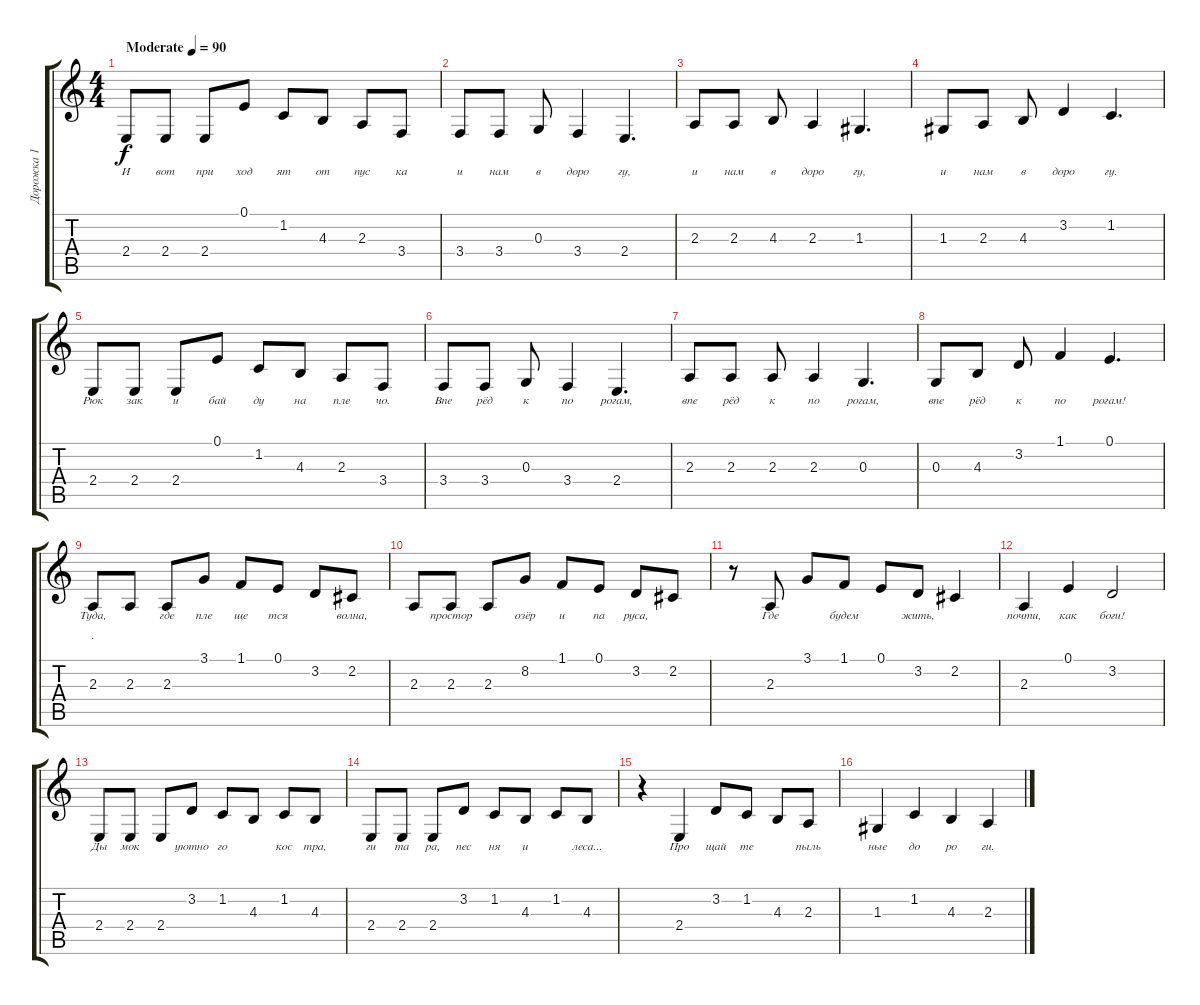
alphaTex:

\track ("Дорожка 1" "Дорожка 1") {instrument cello}
\staff {score tabs}
\tuning (E4 B3 G3 D3 A2 E2) {hide}
\ts (4 4)
\tempo (90 "Moderate")
\clef g2
\ks c
2.4.8{lyrics (0 "И") lyrics (1 "") lyrics (2 "") lyrics (3 "") lyrics (4 "") dy f instrument cello} 2.4.8{lyrics (0 "вот") lyrics (1 "") lyrics (2 "") lyrics (3 "") lyrics (4 "")} 2.4.8{lyrics (0 "при") lyrics (1 "") lyrics (2 "") lyrics (3 "") lyrics (4 "")} 0.1.8{lyrics (0 "ход") lyrics (1 "") lyrics (2 "") lyrics (3 "") lyrics (4 "")} 1.2.8{lyrics (0 "ят") lyrics (1 "") lyrics (2 "") lyrics (3 "") lyrics (4 "")} 4.3.8{lyrics (0 "от") lyrics (1 "") lyrics (2 "") lyrics (3 "") lyrics (4 "")} 2.3.8{lyrics (0 "пус") lyrics (1 "") lyrics (2 "") lyrics (3 "") lyrics (4 "")} 3.4.8{lyrics (0 "ка") lyrics (1 "") lyrics (2 "") lyrics (3 "") lyrics (4 "")} |
3.4.8{lyrics (0 "и") lyrics (1 "") lyrics (2 "") lyrics (3 "") lyrics (4 "")} 3.4.8{lyrics (0 "нам") lyrics (1 "") lyrics (2 "") lyrics (3 "") lyrics (4 "")} 0.3.8{lyrics (0 "в") lyrics (1 "") lyrics (2 "") lyrics (3 "") lyrics (4 "")} 3.4.4{lyrics (0 "доро") lyrics (1 "") lyrics (2 "") lyrics (3 "") lyrics (4 "")} 2.4.4{d lyrics (0 "гу,") lyrics (1 "") lyrics (2 "") lyrics (3 "") lyrics (4 "")} |
2.3.8{lyrics (0 "и") lyrics (1 "") lyrics (2 "") lyrics (3 "") lyrics (4 "")} 2.3.8{lyrics (0 "нам") lyrics (1 "") lyrics (2 "") lyrics (3 "") lyrics (4 "")} 4.3.8{lyrics (0 "в") lyrics (1 "") lyrics (2 "") lyrics (3 "") lyrics (4 "")} 2.3.4{lyrics (0 "доро") lyrics (1 "") lyrics (2 "") lyrics (3 "") lyrics (4 "")} 1.3.4{d lyrics (0 "гу,") lyrics (1 "") lyrics (2 "") lyrics (3 "") lyrics (4 "")} |
1.3.8{lyrics (0 "и") lyrics (1 "") lyrics (2 "") lyrics (3 "") lyrics (4 "")} 2.3.8{lyrics (0 "нам") lyrics (1 "") lyrics (2 "") lyrics (3 "") lyrics (4 "")} 4.3.8{lyrics (0 "в") lyrics (1 "") lyrics (2 "") lyrics (3 "") lyrics (4 "")} 3.2.4{lyrics (0 "доро") lyrics (1 "") lyrics (2 "") lyrics (3 "") lyrics (4 "")} 1.2.4{d lyrics (0 "гу.") lyrics (1 "") lyrics (2 "") lyrics (3 "") lyrics (4 "")} |
2.4.8{lyrics (0 "Рюк") lyrics (1 "") lyrics (2 "") lyrics (3 "") lyrics (4 "")} 2.4.8{lyrics (0 "зак") lyrics (1 "") lyrics (2 "") lyrics (3 "") lyrics (4 "")} 2.4.8{lyrics (0 "и") lyrics (1 "") lyrics (2 "") lyrics (3 "") lyrics (4 "")} 0.1.8{lyrics (0 "бай") lyrics (1 "") lyrics (2 "") lyrics (3 "") lyrics (4 "")} 1.2.8{lyrics (0 "ду") lyrics (1 "") lyrics (2 "") lyrics (3 "") lyrics (4 "")} 4.3.8{lyrics (0 "на") lyrics (1 "") lyrics (2 "") lyrics (3 "") lyrics (4 "")} 2.3.8{lyrics (0 "пле") lyrics (1 "") lyrics (2 "") lyrics (3 "") lyrics (4 "")} 3.4.8{lyrics (0 "чо.") lyrics (1 "") lyrics (2 "") lyrics (3 "") lyrics (4 "")} |
3.4.8{lyrics (0 "Впе") lyrics (1 "") lyrics (2 "") lyrics (3 "") lyrics (4 "")} 3.4.8{lyrics (0 "рёд") lyrics (1 "") lyrics (2 "") lyrics (3 "") lyrics (4 "")} 0.3.8{lyrics (0 "к") lyrics (1 "") lyrics (2 "") lyrics (3 "") lyrics (4 "")} 3.4.4{lyrics (0 "по") lyrics (1 "") lyrics (2 "") lyrics (3 "") lyrics (4 "")} 2.4.4{d lyrics (0 "рогам,") lyrics (1 "") lyrics (2 "") lyrics (3 "") lyrics (4 "")} |
2.3.8{lyrics (0 "впе") lyrics (1 "") lyrics (2 "") lyrics (3 "") lyrics (4 "")} 2.3.8{lyrics (0 "рёд") lyrics (1 "") lyrics (2 "") lyrics (3 "") lyrics (4 "")} 2.3.8{lyrics (0 "к") lyrics (1 "") lyrics (2 "") lyrics (3 "") lyrics (4 "")} 2.3.4{lyrics (0 "по") lyrics (1 "") lyrics (2 "") lyrics (3 "") lyrics (4 "")} 0.3.4{d lyrics (0 "рогам,") lyrics (1 "") lyrics (2 "") lyrics (3 "") lyrics (4 "")} |
0.3.8{lyrics (0 "впе") lyrics (1 "") lyrics (2 "") lyrics (3 "") lyrics (4 "")} 4.3.8{lyrics (0 "рёд") lyrics (1 "") lyrics (2 "") lyrics (3 "") lyrics (4 "")} 3.2.8{lyrics (0 "к") lyrics (1 "") lyrics (2 "") lyrics (3 "") lyrics (4 "")} 1.1.4{lyrics (0 "по") lyrics (1 "") lyrics (2 "") lyrics (3 "") lyrics (4 "")} 0.1.4{d lyrics (0 "рогам!") lyrics (1 "") lyrics (2 "") lyrics (3 "") lyrics (4 "")} |
2.3.8{lyrics (0 "Туда,") lyrics (1 "") lyrics (2 ".") lyrics (3 "") lyrics (4 "")} 2.3.8{lyrics (0 "") lyrics (1 "") lyrics (2 "") lyrics (3 "") lyrics (4 "")} 2.3.8{lyrics (0 "где") lyrics (1 "") lyrics (2 "") lyrics (3 "") lyrics (4 "")} 3.1.8{lyrics (0 "пле") lyrics (1 "") lyrics (2 "") lyrics (3 "") lyrics (4 "")} 1.1.8{lyrics (0 "ще") lyrics (1 "") lyrics (2 "") lyrics (3 "") lyrics (4 "")} 0.1.8{lyrics (0 "тся") lyrics (1 "") lyrics (2 "") lyrics (3 "") lyrics (4 "")} 3.2.8{lyrics (0 "") lyrics (1 "") lyrics (2 "") lyrics (3 "") lyrics (4 "")} 2.2.8{lyrics (0 "волна,") lyrics (1 "") lyrics (2 "") lyrics (3 "") lyrics (4 "")} |
2.3.8{lyrics (0 "") lyrics (1 "") lyrics (2 "") lyrics (3 "") lyrics (4 "")} 2.3.8{lyrics (0 "простор") lyrics (1 "") lyrics (2 "") lyrics (3 "") lyrics (4 "")} 2.3.8{lyrics (0 "") lyrics (1 "") lyrics (2 "") lyrics (3 "") lyrics (4 "")} 8.2.8{lyrics (0 "озёр") lyrics (1 "") lyrics (2 "") lyrics (3 "") lyrics (4 "")} 1.1.8{lyrics (0 "и") lyrics (1 "") lyrics (2 "") lyrics (3 "") lyrics (4 "")} 0.1.8{lyrics (0 "па") lyrics (1 "") lyrics (2 "") lyrics (3 "") lyrics (4 "")} 3.2.8{lyrics (0 "руса,") lyrics (1 "") lyrics (2 "") lyrics (3 "") lyrics (4 "")} 2.2.8{lyrics (0 "") lyrics (1 "") lyrics (2 "") lyrics (3 "") lyrics (4 "")} |
r.8 2.3.8{lyrics (0 "Где") lyrics (1 "") lyrics (2 "") lyrics (3 "") lyrics (4 "")} 3.1.8{lyrics (0 "") lyrics (1 "") lyrics (2 "") lyrics (3 "") lyrics (4 "")} 1.1.8{lyrics (0 "будем") lyrics (1 "") lyrics (2 "") lyrics (3 "") lyrics (4 "")} 0.1.8{lyrics (0 "") lyrics (1 "") lyrics (2 "") lyrics (3 "") lyrics (4 "")} 3.2.8{lyrics (0 "жить,") lyrics (1 "") lyrics (2 "") lyrics (3 "") lyrics (4 "")} 2.2.4{lyrics (0 "") lyrics (1 "") lyrics (2 "") lyrics (3 "") lyrics (4 "")} |
2.3.4{lyrics (0 "почти,") lyrics (1 "") lyrics (2 "") lyrics (3 "") lyrics (4 "")} 0.1.4{lyrics (0 "как") lyrics (1 "") lyrics (2 "") lyrics (3 "") lyrics (4 "")} 3.2.2{lyrics (0 "боги!") lyrics (1 "") lyrics (2 "") lyrics (3 "") lyrics (4 "")} |
2.4.8{lyrics (0 "Ды") lyrics (1 "") lyrics (2 "") lyrics (3 "") lyrics (4 "")} 2.4.8{lyrics (0 "мок") lyrics (1 "") lyrics (2 "") lyrics (3 "") lyrics (4 "")} 2.4.8{lyrics (0 "") lyrics (1 "") lyrics (2 "") lyrics (3 "") lyrics (4 "")} 3.2.8{lyrics (0 "уютно") lyrics (1 "") lyrics (2 "") lyrics (3 "") lyrics (4 "")} 1.2.8{lyrics (0 "го") lyrics (1 "") lyrics (2 "") lyrics (3 "") lyrics (4 "")} 4.3.8{lyrics (0 "") lyrics (1 "") lyrics (2 "") lyrics (3 "") lyrics (4 "")} 1.2.8{lyrics (0 "кос") lyrics (1 "") lyrics (2 "") lyrics (3 "") lyrics (4 "")} 4.3.8{lyrics (0 "тра,") lyrics (1 "") lyrics (2 "") lyrics (3 "") lyrics (4 "")} |
2.4.8{lyrics (0 "ги") lyrics (1 "") lyrics (2 "") lyrics (3 "") lyrics (4 "")} 2.4.8{lyrics (0 "та") lyrics (1 "") lyrics (2 "") lyrics (3 "") lyrics (4 "")} 2.4.8{lyrics (0 "ра,") lyrics (1 "") lyrics (2 "") lyrics (3 "") lyrics (4 "")} 3.2.8{lyrics (0 "пес") lyrics (1 "") lyrics (2 "") lyrics (3 "") lyrics (4 "")} 1.2.8{lyrics (0 "ня") lyrics (1 "") lyrics (2 "") lyrics (3 "") lyrics (4 "")} 4.3.8{lyrics (0 "и") lyrics (1 "") lyrics (2 "") lyrics (3 "") lyrics (4 "")} 1.2.8{lyrics (0 "") lyrics (1 "") lyrics (2 "") lyrics (3 "") lyrics (4 "")} 4.3.8{lyrics (0 "леса...") lyrics (1 "") lyrics (2 "") lyrics (3 "") lyrics (4 "")} |
r.4 2.4.4{lyrics (0 "Про") lyrics (1 "") lyrics (2 "") lyrics (3 "") lyrics (4 "")} 3.2.8{lyrics (0 "щай") lyrics (1 "") lyrics (2 "") lyrics (3 "") lyrics (4 "")} 1.2.8{lyrics (0 "те") lyrics (1 "") lyrics (2 "") lyrics (3 "") lyrics (4 "")} 4.3.8{lyrics (0 "") lyrics (1 "") lyrics (2 "") lyrics (3 "") lyrics (4 "")} 2.3.8{lyrics (0 "пыль") lyrics (1 "") lyrics (2 "") lyrics (3 "") lyrics (4 "")} |
1.3.4{lyrics (0 "ные") lyrics (1 "") lyrics (2 "") lyrics (3 "") lyrics (4 "")} 1.2.4{lyrics (0 "до") lyrics (1 "") lyrics (2 "") lyrics (3 "") lyrics (4 "")} 4.3.4{lyrics (0 "ро") lyrics (1 "") lyrics (2 "") lyrics (3 "") lyrics (4 "")} 2.3.4{lyrics (0 "ги.") lyrics (1 "") lyrics (2 "") lyrics (3 "") lyrics (4 "")}
